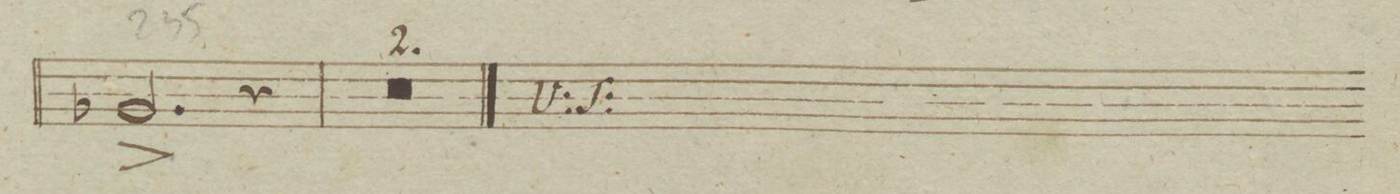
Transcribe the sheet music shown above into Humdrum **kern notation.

**kern
*I"Oboe Secondo.
*clefG2
*k[b-e-a-]
*met(c)
*M4/4
2.g-X^</
4r
=232
0r
=233
=234||
*-
